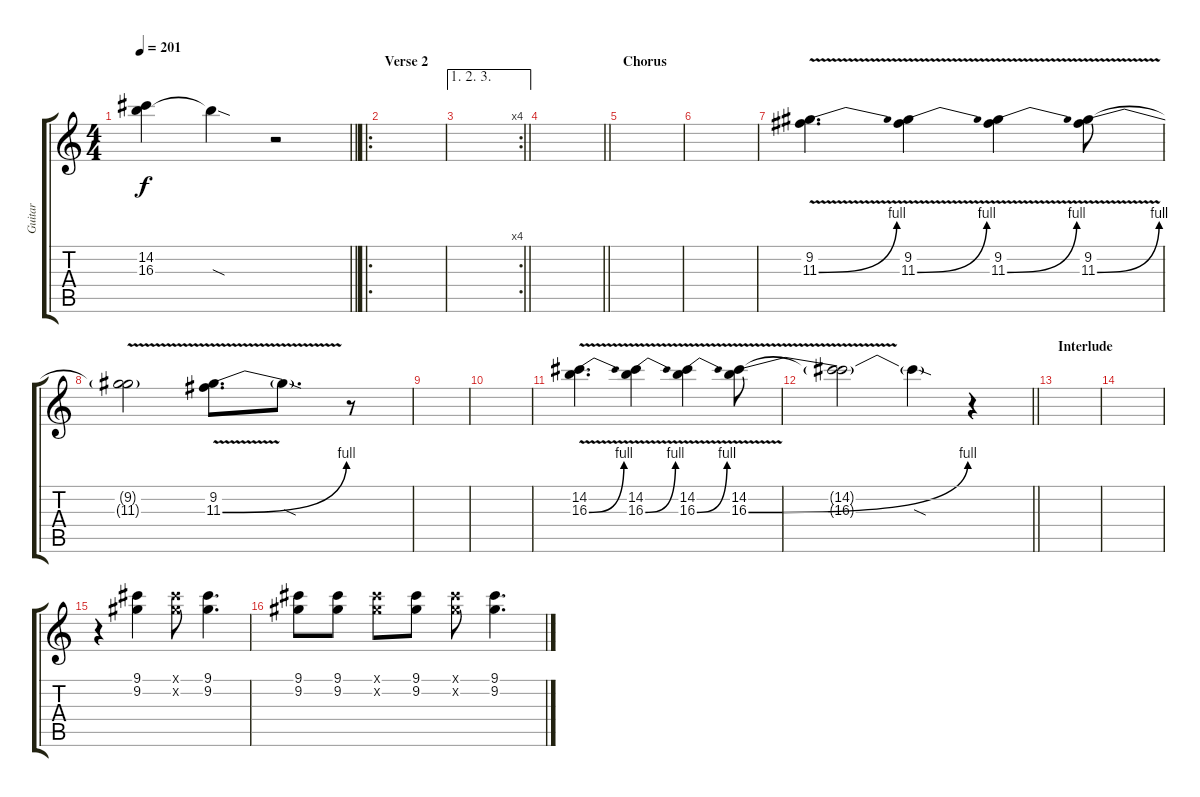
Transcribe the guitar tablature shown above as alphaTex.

\track ("Guitar" "Guitar") {instrument overdrivenguitar}
\staff {score tabs}
\tuning (E4 B3 G3 D3 A2 E2) {hide}
\ts (4 4)
\tempo 201
\clef g2
\barLineRight lightlight
\ks c
(14.2{t} 16.3{t}).4{dy f} 16.3{sod t}.4 r.2 |
\ro
\section ("" "Verse 2")
|
\ae (1 2 3)
\rc 4
\barLineRight lightlight
|
\barLineRight lightlight
|
\section ("" "Chorus")
|
|
(9.2 11.3{be (bend 0 0 60 4) v}).4{d} (9.2 11.3{be (bend 0 0 60 4) v}).4 (9.2 11.3{be (bend 0 0 60 4) v}).4 (9.2 11.3{be (bend 0 0 60 4) v}).8 |
(9.2{t} 11.3{t}).2 (9.2 11.3{be (bend 0 0 60 4) v}).8{d} 11.3{sod t}.8{d} r.8 |
|
|
(14.2 16.3{be (bend 0 0 60 4) v}).4{d} (14.2 16.3{be (bend 0 0 60 4) v}).4 (14.2 16.3{be (bend 0 0 60 4) v}).4 (14.2 16.3{be (bend 0 0 60 4) v}).8 |
\barLineRight lightlight
(14.2{t} 16.3{t}).2 16.3{sod t}.4 r.4 |
\section ("" "Interlude")
|
|
r.4{volume 7 balance 12} (9.1 9.2).4 (9.1{x} 9.2{x}).8 (9.1 9.2).4{d} |
(9.1 9.2).8 (9.1 9.2).8 (9.1{x} 9.2{x}).8 (9.1 9.2).8 (9.1{x} 9.2{x}).8 (9.1 9.2).4{d}
